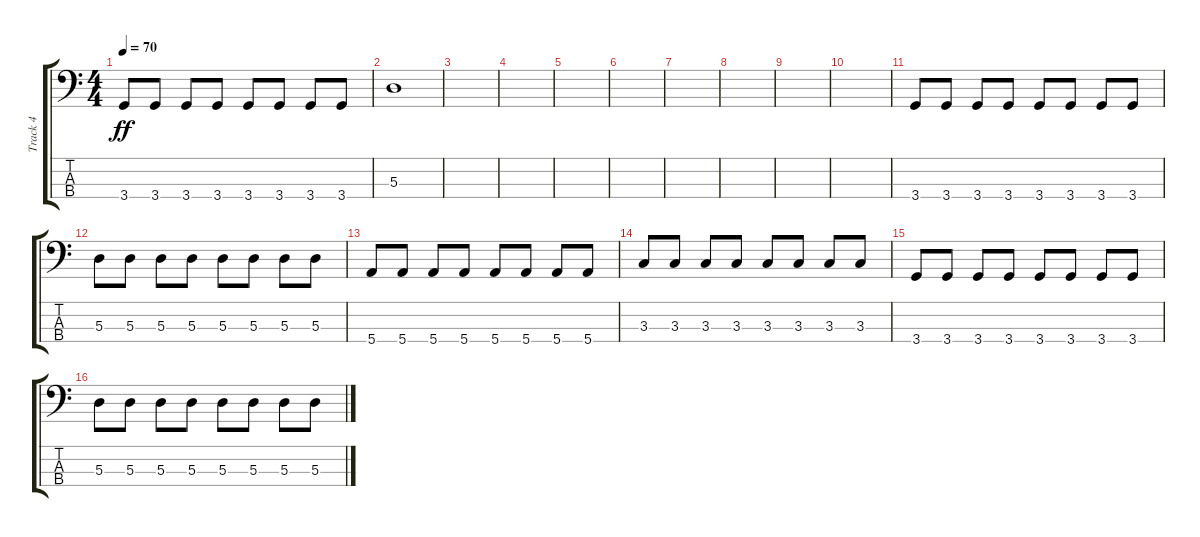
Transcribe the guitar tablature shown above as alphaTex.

\track ("Track 4" "Track 4") {instrument electricbassfinger}
\staff {score tabs}
\tuning (G2 D2 A1 E1) {hide}
\ts (4 4)
\tempo 70
\clef f4
\ks c
3.4.8{dy ff} 3.4.8 3.4.8 3.4.8 3.4.8 3.4.8 3.4.8 3.4.8 |
5.3.1 |
|
|
|
|
|
|
|
|
3.4.8 3.4.8 3.4.8 3.4.8 3.4.8 3.4.8 3.4.8 3.4.8 |
5.3.8 5.3.8 5.3.8 5.3.8 5.3.8 5.3.8 5.3.8 5.3.8 |
5.4.8 5.4.8 5.4.8 5.4.8 5.4.8 5.4.8 5.4.8 5.4.8 |
3.3.8 3.3.8 3.3.8 3.3.8 3.3.8 3.3.8 3.3.8 3.3.8 |
3.4.8 3.4.8 3.4.8 3.4.8 3.4.8 3.4.8 3.4.8 3.4.8 |
5.3.8 5.3.8 5.3.8 5.3.8 5.3.8 5.3.8 5.3.8 5.3.8
